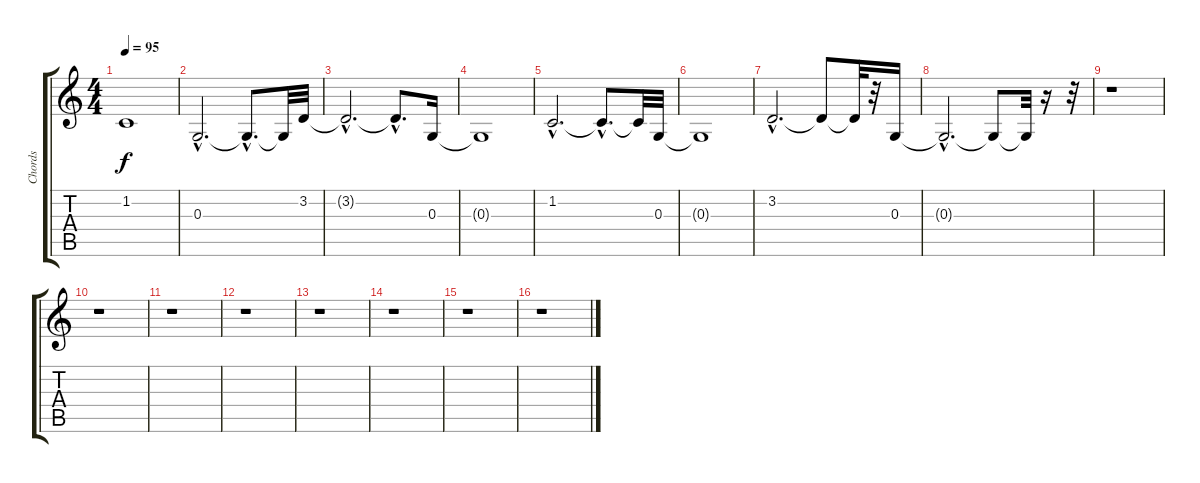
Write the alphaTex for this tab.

\track ("Chords" "Chords") {instrument choiraahs}
\staff {score tabs}
\tuning (E4 B3 G3 D3 A2 E2) {hide}
\ts (4 4)
\tempo 95
\clef g2
\ks c
1.2{t}.1{dy f} |
0.3{hac}.2{d} 0.3{hac t}.8{d} 0.3{t}.32 3.2.32 |
3.2{hac t}.2{d} 3.2{hac t}.8{d} 0.3.16 |
0.3{t}.1 |
1.2{hac}.2{d} 1.2{hac t}.8{d} 1.2{t}.32 0.3.32 |
0.3{t}.1 |
3.2{hac}.2{d} 3.2{t}.8 3.2{t}.32 r.32 0.3.16 |
0.3{hac t}.2{d} 0.3{t}.8 0.3{t}.32 r.16 r.32 |
r.1 |
r.1 |
r.1 |
r.1 |
r.1 |
r.1 |
r.1 |
r.1
